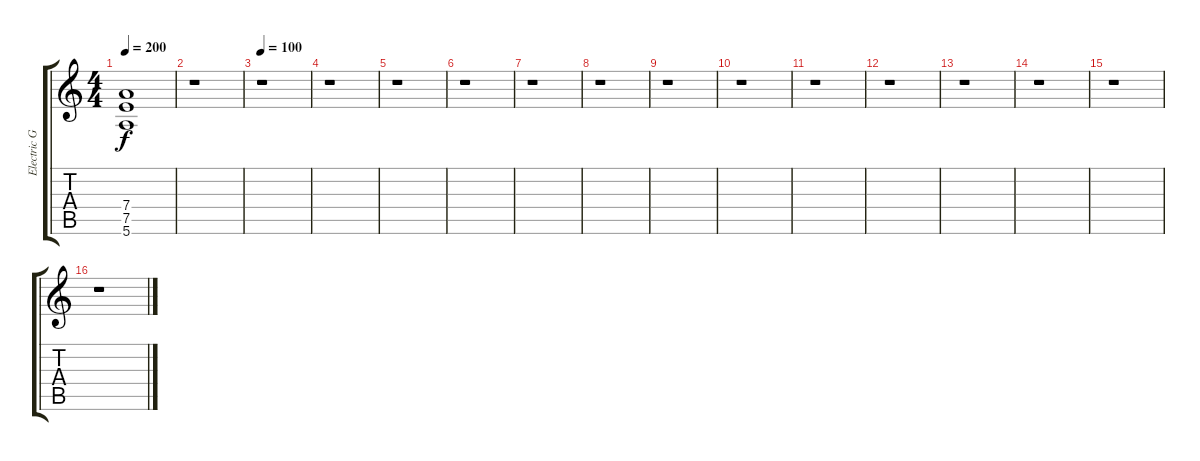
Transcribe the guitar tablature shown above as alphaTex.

\track ("Electric Guitar" "Electric G") {instrument distortionguitar}
\staff {score tabs}
\tuning (E4 B3 G3 D3 A2 E2) {hide}
\ts (4 4)
\tempo 200
\clef g2
\ks c
(7.4{t} 7.5{t} 5.6{t}).1{dy f} |
r.1 |
\tempo 100
r.1 |
r.1 |
r.1 |
r.1 |
r.1 |
r.1 |
r.1 |
r.1 |
r.1 |
r.1 |
r.1 |
r.1 |
r.1 |
r.1
